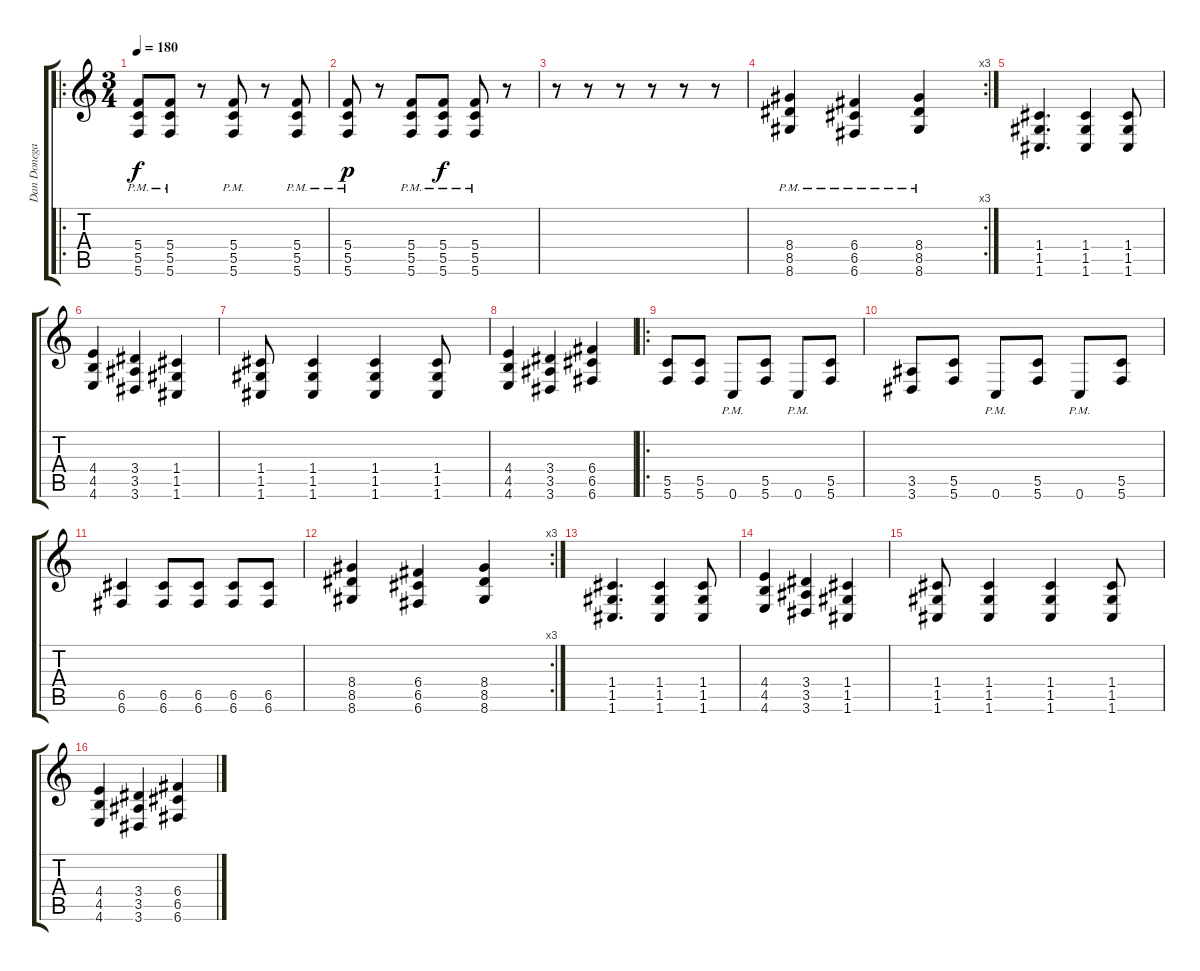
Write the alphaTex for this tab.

\track ("Dan Donegan Lead" "Dan Donega") {instrument distortionguitar}
\staff {score tabs}
\tuning (D4 A3 F3 C3 G2 C2) {hide}
\ro
\ts (3 4)
\tempo 180
\clef g2
\ks c
(5.4 5.5 5.6{pm}).8{dy f} (5.4 5.5 5.6{pm}).8 r.8 (5.4 5.5 5.6{pm}).8 r.8 (5.4 5.5 5.6{pm}).8 |
(5.4 5.5 5.6{pm}).8{dy p} r.8 (5.4 5.5 5.6{pm}).8 (5.4 5.5 5.6{pm}).8{dy f} (5.4 5.5 5.6{pm}).8 r.8 |
r.8 r.8 r.8 r.8 r.8 r.8 |
\rc 3
(8.4 8.5 8.6{pm}).4 (6.4 6.5 6.6{pm}).4 (8.4 8.5 8.6{pm}).4 |
(1.4 1.5 1.6).4{d} (1.4 1.5 1.6).4 (1.4 1.5 1.6).8 |
(4.4 4.5 4.6).4 (3.4 3.5 3.6).4 (1.4 1.5 1.6).4 |
(1.4 1.5 1.6).8 (1.4 1.5 1.6).4 (1.4 1.5 1.6).4 (1.4 1.5 1.6).8 |
(4.4 4.5 4.6).4 (3.4 3.5 3.6).4 (6.4 6.5 6.6).4 |
\ro
(5.5 5.6).8 (5.5 5.6).8 0.6{pm}.8 (5.5 5.6).8 0.6{pm}.8 (5.5 5.6).8 |
(3.5 3.6).8 (5.5 5.6).8 0.6{pm}.8 (5.5 5.6).8 0.6{pm}.8 (5.5 5.6).8 |
(6.5 6.6).4 (6.5 6.6).8 (6.5 6.6).8 (6.5 6.6).8 (6.5 6.6).8 |
\rc 3
(8.4 8.5 8.6).4 (6.4 6.5 6.6).4 (8.4 8.5 8.6).4 |
(1.4 1.5 1.6).4{d} (1.4 1.5 1.6).4 (1.4 1.5 1.6).8 |
(4.4 4.5 4.6).4 (3.4 3.5 3.6).4 (1.4 1.5 1.6).4 |
(1.4 1.5 1.6).8 (1.4 1.5 1.6).4 (1.4 1.5 1.6).4 (1.4 1.5 1.6).8 |
(4.4 4.5 4.6).4 (3.4 3.5 3.6).4 (6.4 6.5 6.6).4
